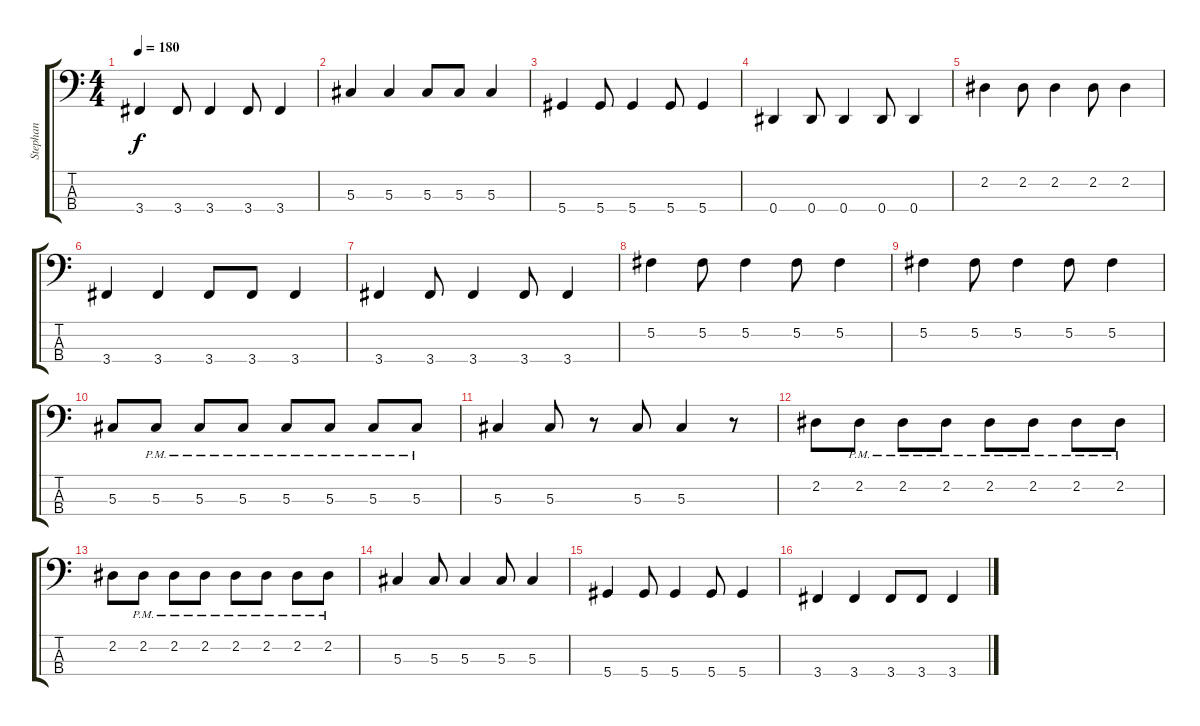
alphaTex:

\track ("Stephan" "Stephan") {instrument electricbassfinger}
\staff {score tabs}
\tuning (Gb2 Db2 Ab1 Eb1) {hide}
\ts (4 4)
\tempo 180
\clef f4
\ks c
3.4.4{dy f} 3.4.8 3.4.4 3.4.8 3.4.4 |
5.3.4 5.3.4 5.3.8 5.3.8 5.3.4 |
5.4.4 5.4.8 5.4.4 5.4.8 5.4.4 |
0.4.4 0.4.8 0.4.4 0.4.8 0.4.4 |
2.2.4 2.2.8 2.2.4 2.2.8 2.2.4 |
3.4.4 3.4.4 3.4.8 3.4.8 3.4.4 |
3.4.4 3.4.8 3.4.4 3.4.8 3.4.4 |
5.2.4 5.2.8 5.2.4 5.2.8 5.2.4 |
5.2.4 5.2.8 5.2.4 5.2.8 5.2.4 |
5.3.8{volume 11} 5.3{pm}.8 5.3{pm}.8 5.3{pm}.8 5.3{pm}.8 5.3{pm}.8 5.3{pm}.8 5.3{pm}.8 |
5.3.4 5.3.8 r.8 5.3.8 5.3.4 r.8 |
2.2.8 2.2{pm}.8 2.2{pm}.8 2.2{pm}.8 2.2{pm}.8 2.2{pm}.8 2.2{pm}.8 2.2{pm}.8 |
2.2.8 2.2{pm}.8 2.2{pm}.8 2.2{pm}.8 2.2{pm}.8 2.2{pm}.8 2.2{pm}.8 2.2{pm}.8 |
5.3.4 5.3.8 5.3.4 5.3.8 5.3.4 |
5.4.4 5.4.8 5.4.4 5.4.8 5.4.4 |
3.4.4 3.4.4 3.4.8 3.4.8 3.4.4
